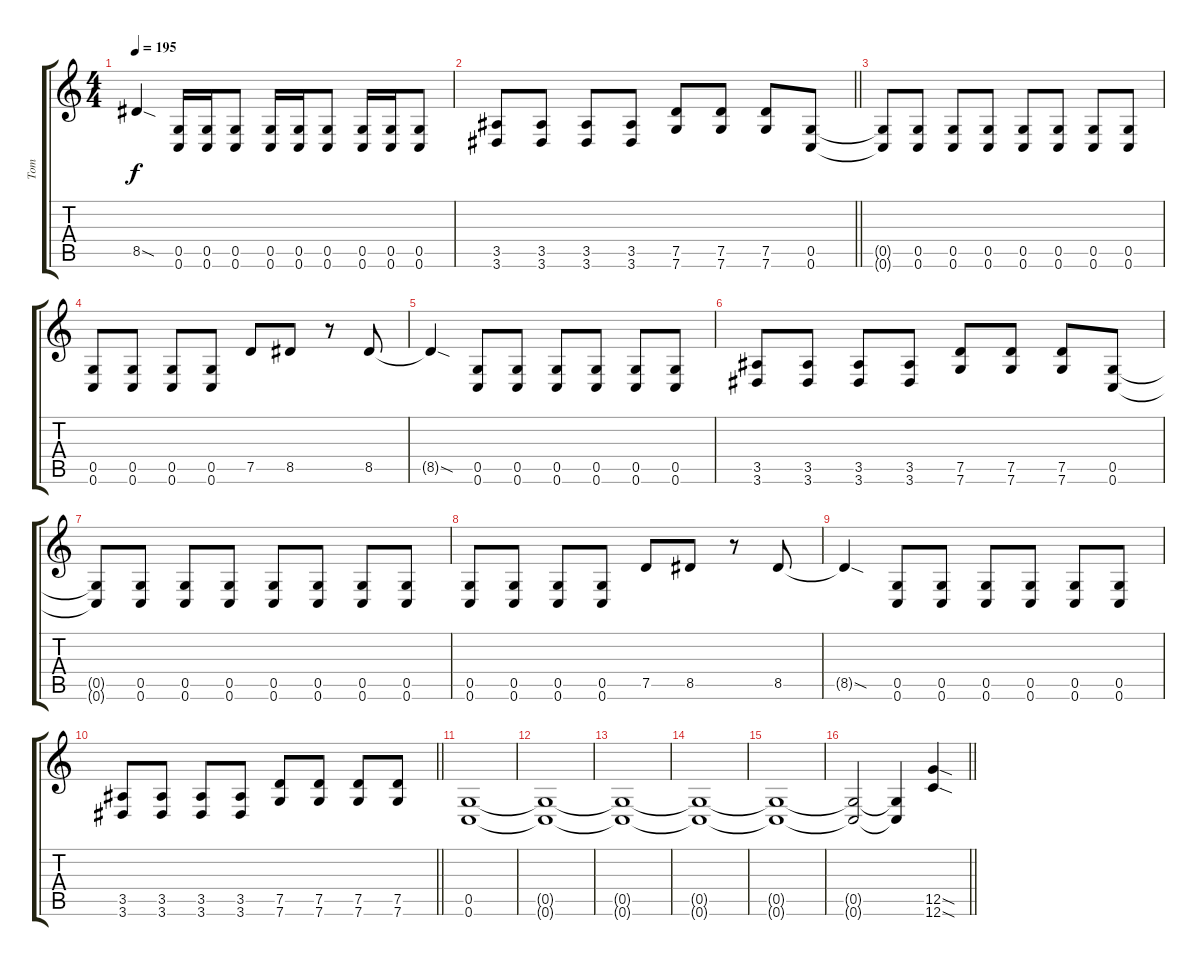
\track ("Tom" "Tom") {instrument distortionguitar}
\staff {score tabs}
\tuning (D4 A3 F3 C3 G2 C2) {hide}
\ts (4 4)
\tempo 195
\clef g2
\ks c
8.5{sod t}.4{dy f} (0.5 0.6).16 (0.5 0.6).16 (0.5 0.6).8 (0.5 0.6).16 (0.5 0.6).16 (0.5 0.6).8 (0.5 0.6).16 (0.5 0.6).16 (0.5 0.6).8 |
\barLineRight lightlight
(3.5 3.6).8 (3.5 3.6).8 (3.5 3.6).8 (3.5 3.6).8 (7.5 7.6).8 (7.5 7.6).8 (7.5 7.6).8 (0.5 0.6).8 |
(0.5{t} 0.6{t}).8 (0.5 0.6).8 (0.5 0.6).8 (0.5 0.6).8 (0.5 0.6).8 (0.5 0.6).8 (0.5 0.6).8 (0.5 0.6).8 |
(0.5 0.6).8 (0.5 0.6).8 (0.5 0.6).8 (0.5 0.6).8 7.5.8 8.5.8 r.8 8.5.8 |
8.5{sod t}.4 (0.5 0.6).8 (0.5 0.6).8 (0.5 0.6).8 (0.5 0.6).8 (0.5 0.6).8 (0.5 0.6).8 |
(3.5 3.6).8 (3.5 3.6).8 (3.5 3.6).8 (3.5 3.6).8 (7.5 7.6).8 (7.5 7.6).8 (7.5 7.6).8 (0.5 0.6).8 |
(0.5{t} 0.6{t}).8 (0.5 0.6).8 (0.5 0.6).8 (0.5 0.6).8 (0.5 0.6).8 (0.5 0.6).8 (0.5 0.6).8 (0.5 0.6).8 |
(0.5 0.6).8 (0.5 0.6).8 (0.5 0.6).8 (0.5 0.6).8 7.5.8 8.5.8 r.8 8.5.8 |
8.5{sod t}.4 (0.5 0.6).8 (0.5 0.6).8 (0.5 0.6).8 (0.5 0.6).8 (0.5 0.6).8 (0.5 0.6).8 |
\barLineRight lightlight
(3.5 3.6).8 (3.5 3.6).8 (3.5 3.6).8 (3.5 3.6).8 (7.5 7.6).8 (7.5 7.6).8 (7.5 7.6).8 (7.5 7.6).8 |
(0.5 0.6).1 |
(0.5{t} 0.6{t}).1 |
(0.5{t} 0.6{t}).1 |
(0.5{t} 0.6{t}).1 |
(0.5{t} 0.6{t}).1 |
\barLineRight lightlight
(0.5{t} 0.6{t}).2 (0.5{t} 0.6{t}).4 (12.5{sod} 12.6{sod}).4
